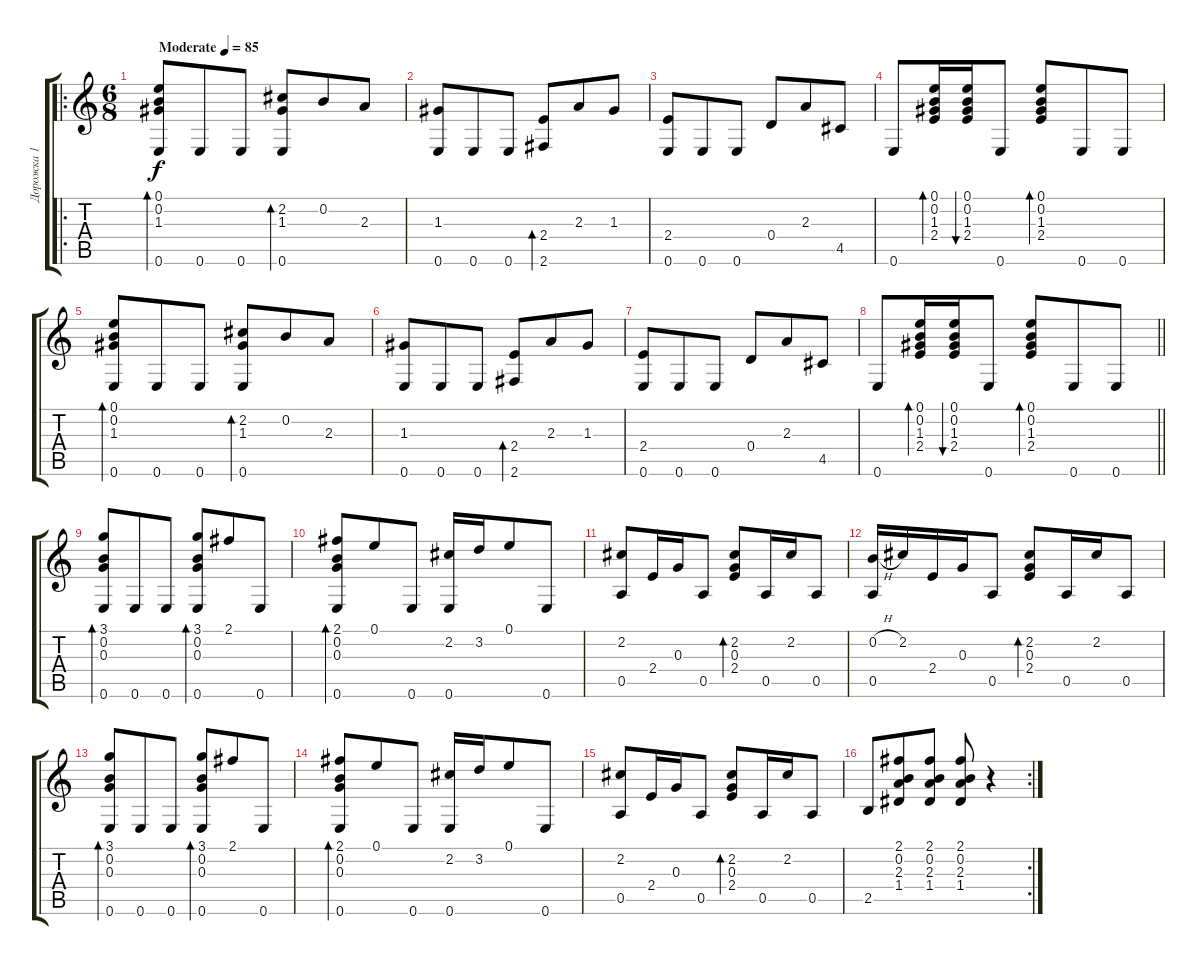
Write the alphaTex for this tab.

\track ("Дорожка 1" "Дорожка 1") {instrument acousticguitarsteel}
\staff {score tabs}
\tuning (E4 B3 G3 D3 A2 E2) {hide}
\ro
\ts (6 8)
\section ("" "")
\tempo (85 "Moderate")
\clef g2
\ks c
(0.1 0.2 1.3 0.6).8{bd 240 dy f instrument acousticguitarsteel} 0.6.8 0.6.8 (2.2 1.3 0.6).8{bd 240} 0.2.8 2.3.8 |
(1.3 0.6).8 0.6.8 0.6.8 (2.4 2.6).8{bd 240} 2.3.8 1.3.8 |
(2.4 0.6).8 0.6.8 0.6.8 0.4.8 2.3.8 4.5.8 |
0.6.8 (0.1 0.2 1.3 2.4).16{bd 120} (0.1 0.2 1.3 2.4).16{bu 120} 0.6.8 (0.1 0.2 1.3 2.4).8{bd 120} 0.6.8 0.6.8 |
(0.1 0.2 1.3 0.6).8{bd 240} 0.6.8 0.6.8 (2.2 1.3 0.6).8{bd 240} 0.2.8 2.3.8 |
(1.3 0.6).8 0.6.8 0.6.8 (2.4 2.6).8{bd 240} 2.3.8 1.3.8 |
(2.4 0.6).8 0.6.8 0.6.8 0.4.8 2.3.8 4.5.8 |
\barLineRight lightlight
0.6.8 (0.1 0.2 1.3 2.4).16{bd 120} (0.1 0.2 1.3 2.4).16{bu 120} 0.6.8 (0.1 0.2 1.3 2.4).8{bd 120} 0.6.8 0.6.8 |
\section ("" "")
(3.1 0.2 0.3 0.6).8{bd 120} 0.6.8 0.6.8 (3.1 0.2 0.3 0.6).8{bd 120} 2.1.8 0.6.8 |
(2.1 0.2 0.3 0.6).8{bd 120} 0.1.8 0.6.8 (2.2 0.6).16 3.2.16 0.1.8 0.6.8 |
(2.2 0.5).8 2.4.16 0.3.16 0.5.8 (2.2 0.3 2.4).8{bd 120} 0.5.16 2.2.16 0.5.8 |
(0.2{h} 0.5).16 2.2.16 2.4.16 0.3.16 0.5.8 (2.2 0.3 2.4).8{bd 120} 0.5.16 2.2.16 0.5.8 |
(3.1 0.2 0.3 0.6).8{bd 120} 0.6.8 0.6.8 (3.1 0.2 0.3 0.6).8{bd 120} 2.1.8 0.6.8 |
(2.1 0.2 0.3 0.6).8{bd 120} 0.1.8 0.6.8 (2.2 0.6).16 3.2.16 0.1.8 0.6.8 |
(2.2 0.5).8 2.4.16 0.3.16 0.5.8 (2.2 0.3 2.4).8{bd 120} 0.5.16 2.2.16 0.5.8 |
\rc 2
2.5.8 (2.1 0.2 2.3 1.4).8 (2.1 0.2 2.3 1.4).8 (2.1 0.2 2.3 1.4).8 r.4
